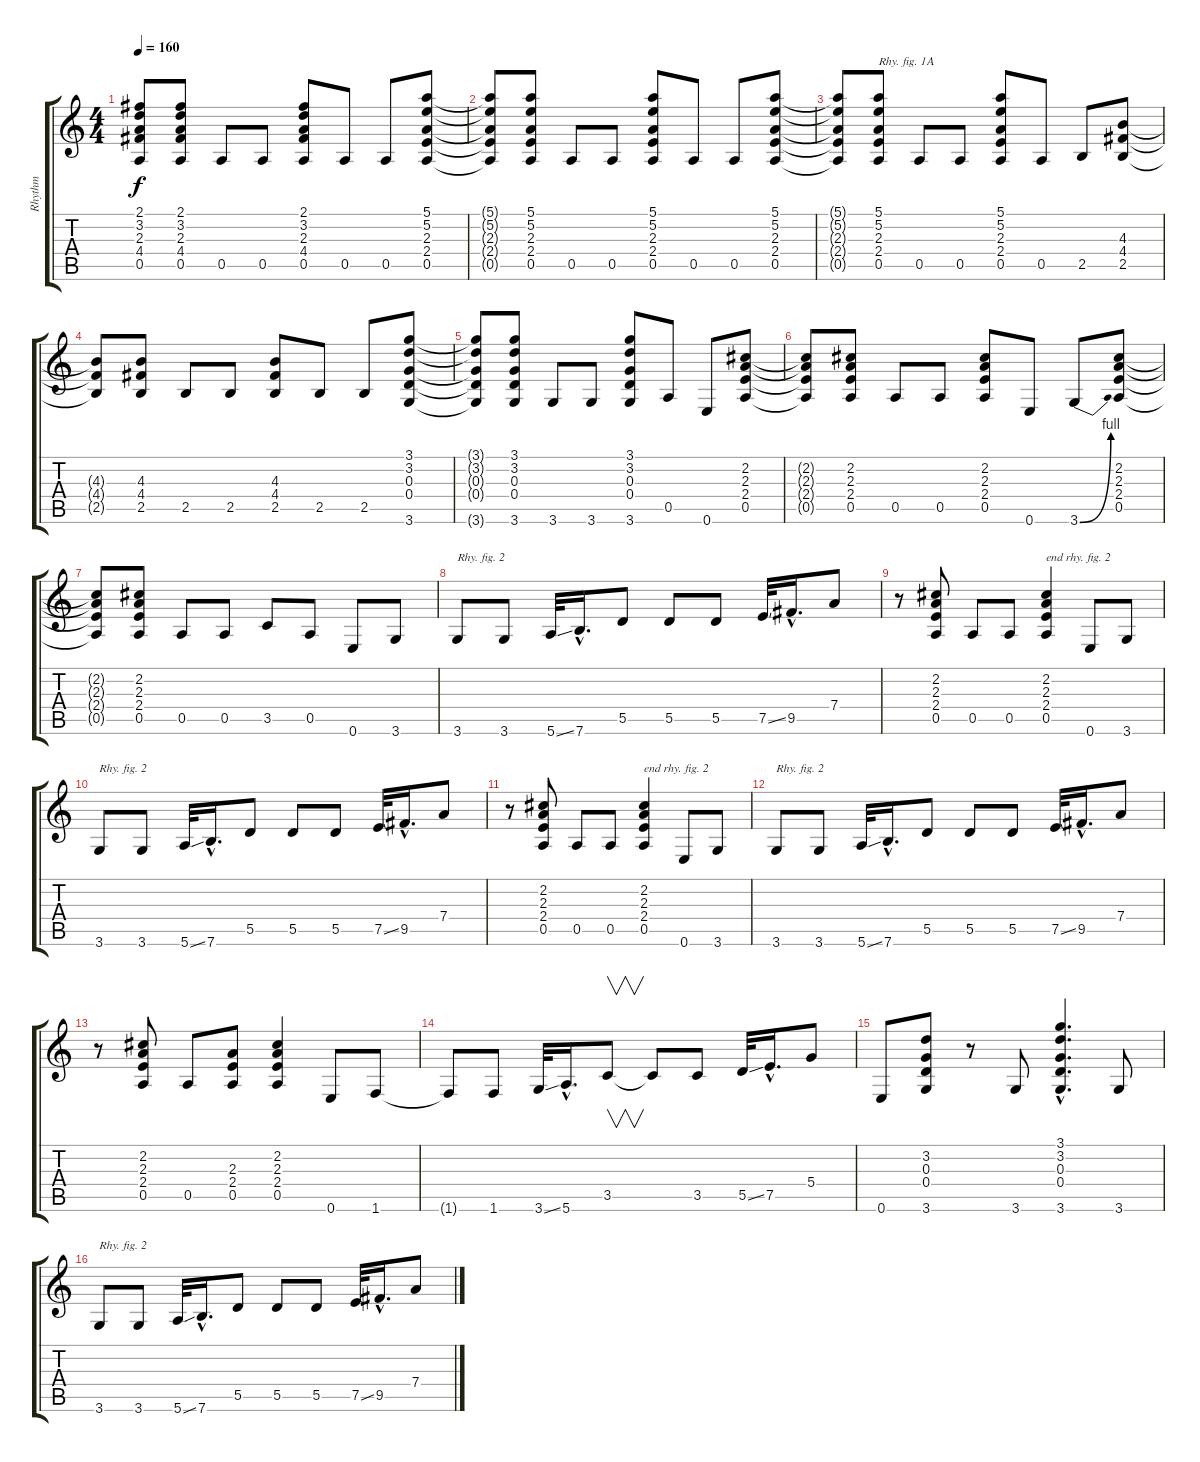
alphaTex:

\track ("Rhythm" "Rhythm") {instrument overdrivenguitar}
\staff {score tabs}
\tuning (E4 B3 G3 D3 A2 E2) {hide}
\ts (4 4)
\tempo 160
\clef g2
\ks c
(2.1{t} 3.2{t} 2.3{t} 4.4{t} 0.5{t}).8{dy f} (2.1 3.2 2.3 4.4 0.5).8 0.5.8 0.5.8 (2.1 3.2 2.3 4.4 0.5).8 0.5.8 0.5.8 (5.1 5.2 2.3 2.4 0.5).8 |
(5.1{t} 5.2{t} 2.3{t} 2.4{t} 0.5{t}).8 (5.1 5.2 2.3 2.4 0.5).8 0.5.8 0.5.8 (5.1 5.2 2.3 2.4 0.5).8 0.5.8 0.5.8 (5.1 5.2 2.3 2.4 0.5).8 |
(5.1{t} 5.2{t} 2.3{t} 2.4{t} 0.5{t}).8 (5.1 5.2 2.3 2.4 0.5).8{txt "Rhy. fig. 1A"} 0.5.8 0.5.8 (5.1 5.2 2.3 2.4 0.5).8 0.5.8 2.5.8 (4.3 4.4 2.5).8 |
(4.3{t} 4.4{t} 2.5{t}).8 (4.3 4.4 2.5).8 2.5.8 2.5.8 (4.3 4.4 2.5).8 2.5.8 2.5.8 (3.1 3.2 0.3 0.4 3.6).8 |
(3.1{t} 3.2{t} 0.3{t} 0.4{t} 3.6{t}).8 (3.1 3.2 0.3 0.4 3.6).8 3.6.8 3.6.8 (3.1 3.2 0.3 0.4 3.6).8 0.5.8 0.6.8 (2.2 2.3 2.4 0.5).8 |
(2.2{t} 2.3{t} 2.4{t} 0.5{t}).8 (2.2 2.3 2.4 0.5).8 0.5.8 0.5.8 (2.2 2.3 2.4 0.5).8 0.6.8 3.6{be (bend 0 0 60 4)}.8 (2.2 2.3 2.4 0.5).8 |
(2.2{t} 2.3{t} 2.4{t} 0.5{t}).8 (2.2 2.3 2.4 0.5).8 0.5.8 0.5.8 3.5.8 0.5.8 0.6.8 3.6.8 |
3.6.8{txt "Rhy. fig. 2"} 3.6.8 5.6{ss}.32 7.6{hac}.16{d} 5.5.8 5.5.8 5.5.8 7.5{ss}.32 9.5{hac}.16{d} 7.4.8 |
r.8 (2.2 2.3 2.4 0.5).8 0.5.8 0.5.8 (2.2 2.3 2.4 0.5).4{txt "end rhy. fig. 2"} 0.6.8 3.6.8 |
3.6.8{txt "Rhy. fig. 2"} 3.6.8 5.6{ss}.32 7.6{hac}.16{d} 5.5.8 5.5.8 5.5.8 7.5{ss}.32 9.5{hac}.16{d} 7.4.8 |
r.8 (2.2 2.3 2.4 0.5).8 0.5.8 0.5.8 (2.2 2.3 2.4 0.5).4{txt "end rhy. fig. 2"} 0.6.8 3.6.8 |
3.6.8{txt "Rhy. fig. 2"} 3.6.8 5.6{ss}.32 7.6{hac}.16{d} 5.5.8 5.5.8 5.5.8 7.5{ss}.32 9.5{hac}.16{d} 7.4.8 |
r.8 (2.2 2.3 2.4 0.5).8 0.5.8 (2.3 2.4 0.5).8 (2.2 2.3 2.4 0.5).4 0.6.8 1.6.8 |
1.6{t}.8 1.6.8 3.6{ss}.32 5.6{hac}.16{d} 3.5.8{v} 3.5{t}.8 3.5.8 5.5{ss}.32 7.5{hac}.16{d} 5.4.8 |
0.6.8 (3.2 0.3 0.4 3.6).8 r.8 3.6.8 (3.1{hac} 3.2{hac} 0.3{hac} 0.4{hac} 3.6{hac}).4{d} 3.6.8 |
3.6.8{txt "Rhy. fig. 2"} 3.6.8 5.6{ss}.32 7.6{hac}.16{d} 5.5.8 5.5.8 5.5.8 7.5{ss}.32 9.5{hac}.16{d} 7.4.8
